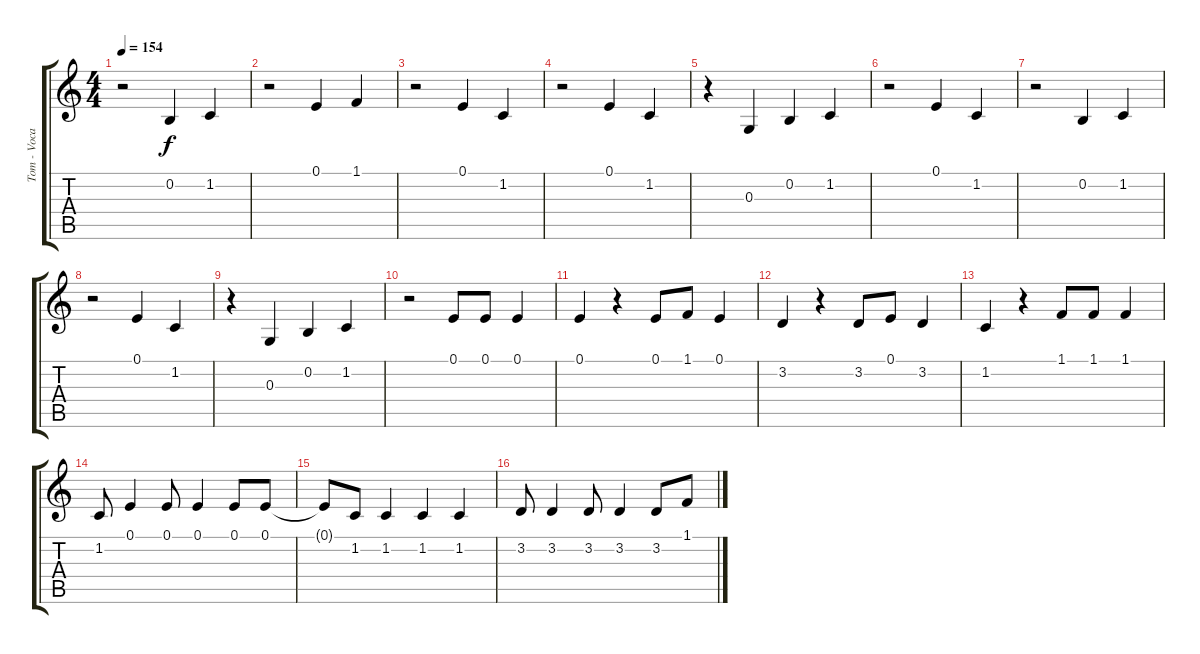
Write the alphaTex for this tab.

\track ("Tom - Vocals" "Tom - Voca") {instrument synthbrass2}
\staff {score tabs}
\tuning (E4 B3 G3 D3 A2 E2) {hide}
\ts (4 4)
\tempo 154
\clef g2
\ks c
r.2{dy f} 0.2.4 1.2.4 |
r.2 0.1.4 1.1.4 |
r.2 0.1.4 1.2.4 |
r.2 0.1.4 1.2.4 |
r.4 0.3.4 0.2.4 1.2.4 |
r.2 0.1.4 1.2.4 |
r.2 0.2.4 1.2.4 |
r.2 0.1.4 1.2.4 |
r.4 0.3.4 0.2.4 1.2.4 |
r.2 0.1.8 0.1.8 0.1.4 |
0.1.4 r.4 0.1.8 1.1.8 0.1.4 |
3.2.4 r.4 3.2.8 0.1.8 3.2.4 |
1.2.4 r.4 1.1.8 1.1.8 1.1.4 |
1.2.8 0.1.4 0.1.8 0.1.4 0.1.8 0.1.8 |
0.1{t}.8 1.2.8 1.2.4 1.2.4 1.2.4 |
3.2.8 3.2.4 3.2.8 3.2.4 3.2.8 1.1.8
